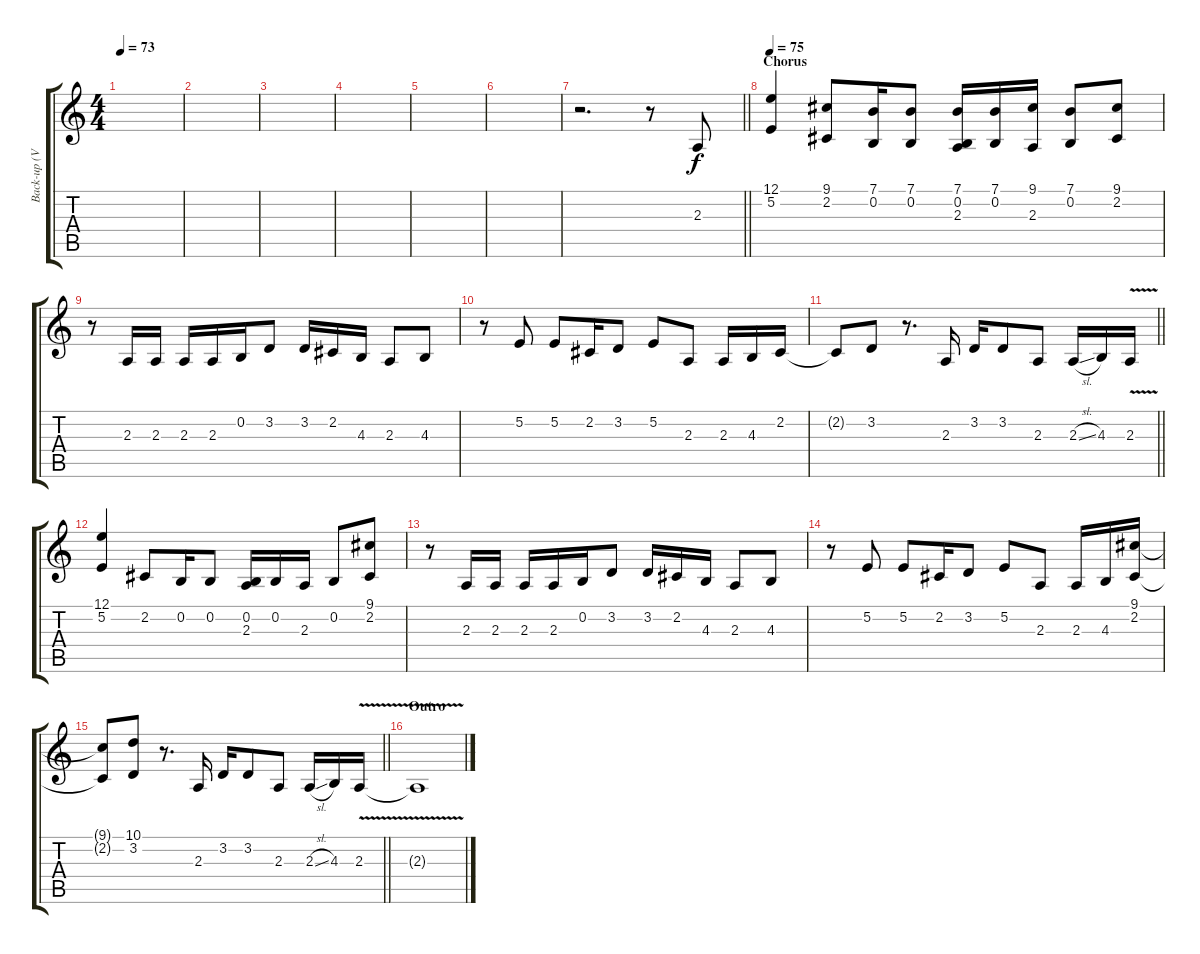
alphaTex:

\track ("Back-up (Vinci)" "Back-up (V") {instrument oboe}
\staff {score tabs}
\tuning (E4 B3 G3 D3 A2 E2) {hide}
\ts (4 4)
\tempo 73
\clef g2
\ks c
|
|
|
|
|
|
\barLineRight lightlight
r.2{d} r.8 2.3.8 |
\section ("" "Chorus")
\tempo 75
(12.1 5.2).4 (9.1 2.2).8 (7.1 0.2).16 (7.1 0.2).8 (7.1 0.2 2.3).16 (7.1 0.2).16 (9.1 2.3).16 (7.1 0.2).8 (9.1 2.2).8 |
r.8 2.3.16 2.3.16 2.3.16 2.3.16 0.2.16 3.2.8 3.2.16 2.2.16 4.3.16 2.3.8 4.3.8 |
r.8 5.2.8 5.2.8 2.2.16 3.2.8 5.2.8 2.3.8 2.3.16 4.3.16 2.2.16 |
\barLineRight lightlight
2.2{t}.8 3.2.8 r.8{d} 2.3.16 3.2.16 3.2.8 2.3.8 2.3{sl}.16 4.3.16 2.3{v}.16 |
(12.1 5.2).4 2.2.8 0.2.16 0.2.8 (0.2 2.3).16 0.2.16 2.3.16 0.2.8 (9.1 2.2).8 |
r.8 2.3.16 2.3.16 2.3.16 2.3.16 0.2.16 3.2.8 3.2.16 2.2.16 4.3.16 2.3.8 4.3.8 |
r.8 5.2.8 5.2.8 2.2.16 3.2.8 5.2.8 2.3.8 2.3.16 4.3.16 (9.1 2.2).16 |
\barLineRight lightlight
(9.1{t} 2.2{t}).8 (10.1 3.2).8 r.8{d} 2.3.16 3.2.16 3.2.8 2.3.8 2.3{sl}.16 4.3.16 2.3{v}.16 |
\section ("" "Outro")
2.3{t}.1
